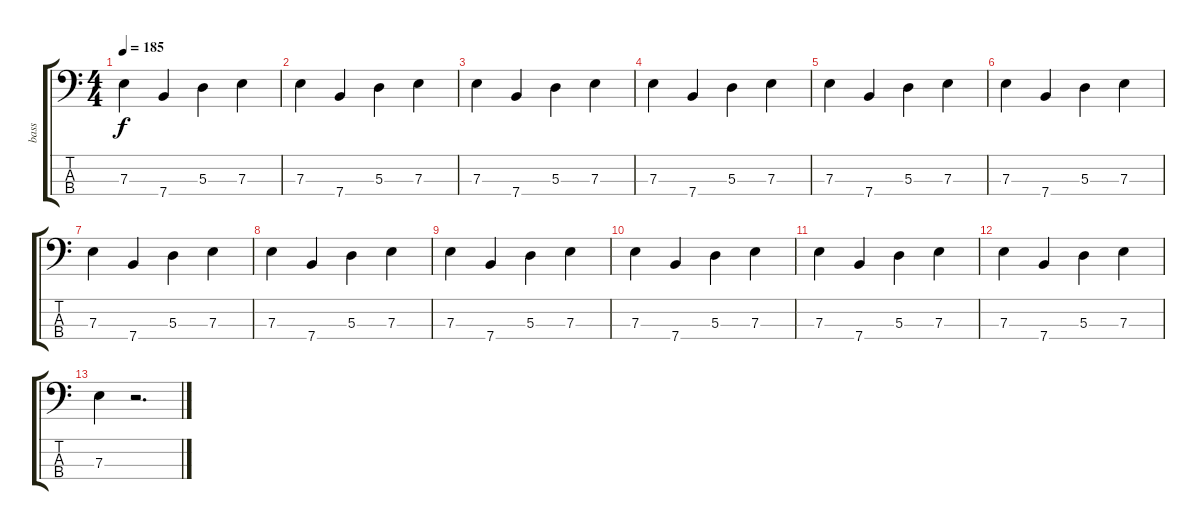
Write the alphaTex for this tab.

\track ("bass" "bass") {instrument electricbassfinger}
\staff {score tabs}
\tuning (G2 D2 A1 E1) {hide}
\ts (4 4)
\tempo 185
\clef f4
\ks c
7.3.4{dy f} 7.4.4 5.3.4 7.3.4 |
7.3.4 7.4.4 5.3.4 7.3.4 |
7.3.4 7.4.4 5.3.4 7.3.4 |
7.3.4 7.4.4 5.3.4 7.3.4 |
7.3.4 7.4.4 5.3.4 7.3.4 |
7.3.4 7.4.4 5.3.4 7.3.4 |
7.3.4 7.4.4 5.3.4 7.3.4 |
7.3.4 7.4.4 5.3.4 7.3.4 |
7.3.4 7.4.4 5.3.4 7.3.4 |
7.3.4 7.4.4 5.3.4 7.3.4 |
7.3.4 7.4.4 5.3.4 7.3.4 |
7.3.4 7.4.4 5.3.4 7.3.4 |
7.3.4 r.2{d}
